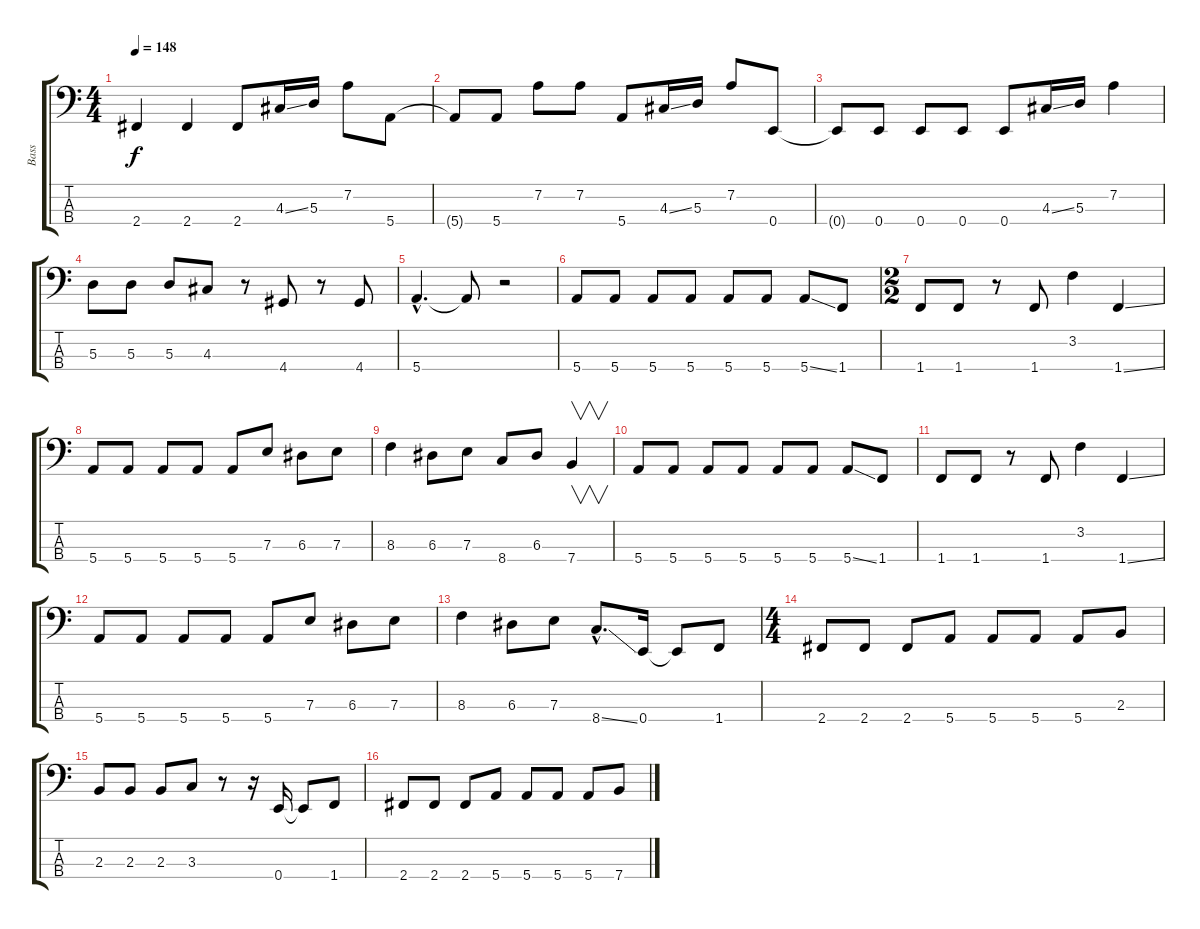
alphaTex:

\track ("Bass" "Bass") {instrument electricbasspick}
\staff {score tabs}
\tuning (G2 D2 A1 E1) {hide}
\ts (4 4)
\tempo 148
\clef f4
\ks c
2.4.4{dy f} 2.4.4 2.4.8 4.3{ss}.16 5.3.16 7.2.8 5.4.8 |
5.4{t}.8 5.4.8 7.2.8 7.2.8 5.4.8 4.3{ss}.16 5.3.16 7.2.8 0.4.8 |
0.4{t}.8 0.4.8 0.4.8 0.4.8 0.4.8 4.3{ss}.16 5.3.16 7.2.4 |
5.3.8 5.3.8 5.3.8 4.3.8 r.8 4.4.8 r.8 4.4.8 |
5.4{hac}.4{d} 5.4{t}.8 r.2 |
5.4.8 5.4.8 5.4.8 5.4.8 5.4.8 5.4.8 5.4{ss}.8 1.4.8 |
\ts (2 2)
1.4.8 1.4.8 r.8 1.4.8 3.2.4 1.4{ss}.4 |
5.4.8 5.4.8 5.4.8 5.4.8 5.4.8 7.3.8 6.3.8 7.3.8 |
8.3.4 6.3.8 7.3.8 8.4.8 6.3.8 7.4.4{v} |
5.4.8 5.4.8 5.4.8 5.4.8 5.4.8 5.4.8 5.4{ss}.8 1.4.8 |
1.4.8 1.4.8 r.8 1.4.8 3.2.4 1.4{ss}.4 |
5.4.8 5.4.8 5.4.8 5.4.8 5.4.8 7.3.8 6.3.8 7.3.8 |
8.3.4 6.3.8 7.3.8 8.4{ss hac}.8{d} 0.4.16 0.4{t}.8 1.4.8 |
\ts (4 4)
2.4.8 2.4.8 2.4.8 5.4.8 5.4.8 5.4.8 5.4.8 2.3.8 |
2.3.8 2.3.8 2.3.8 3.3.8 r.8 r.16 0.4.16 0.4{t}.8 1.4.8 |
2.4.8 2.4.8 2.4.8 5.4.8 5.4.8 5.4.8 5.4.8 7.4.8
